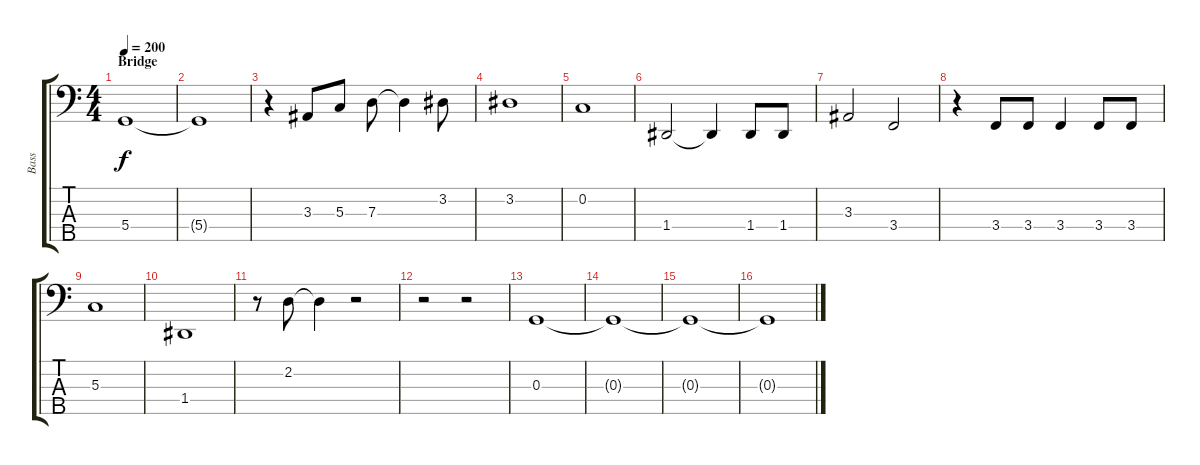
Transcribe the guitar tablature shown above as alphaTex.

\track ("Bass" "Bass") {instrument electricbasspick}
\staff {score tabs}
\tuning (F2 C2 G1 D1 A0) {hide}
\ts (4 4)
\section ("" "Bridge")
\tempo 200
\clef f4
\ks c
5.4.1{dy f} |
5.4{t}.1 |
r.4 3.3.8 5.3.8 7.3.8 7.3{t}.4 3.2.8 |
3.2.1 |
0.2.1 |
1.4.2 1.4{t}.4 1.4.8 1.4.8 |
3.3.2 3.4.2 |
r.4 3.4.8 3.4.8 3.4.4 3.4.8 3.4.8 |
5.3.1 |
1.4.1 |
r.8 2.2.8 2.2{t}.4 r.2 |
r.2 r.2 |
0.3.1 |
0.3{t}.1 |
0.3{t}.1 |
0.3{t}.1
